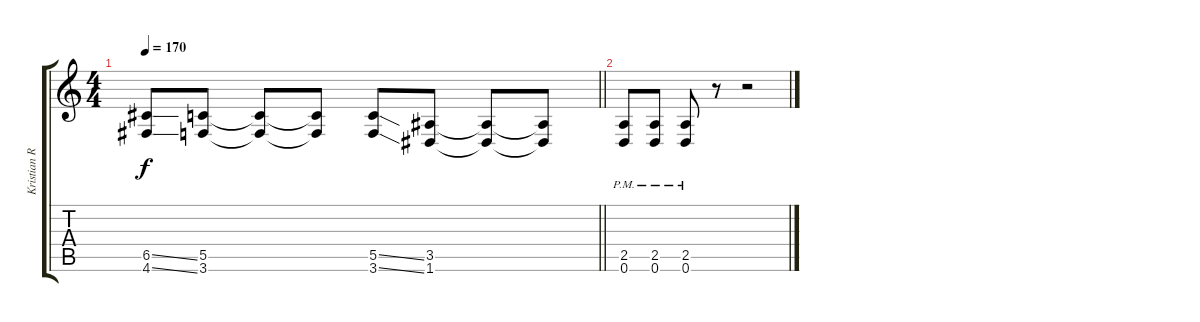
\track ("Kristian Ranta" "Kristian R") {instrument distortionguitar}
\staff {score tabs}
\tuning (D4 A3 F3 C3 G2 D2) {hide}
\ts (4 4)
\tempo 170
\clef g2
\barLineRight lightlight
\ks c
(6.5{ss} 4.6{ss}).8{dy f} (5.5 3.6).8 (5.5{t} 3.6{t}).8 (5.5{t} 3.6{t}).8 (5.5{ss} 3.6{ss}).8 (3.5 1.6).8 (3.5{t} 1.6{t}).8 (3.5{t} 1.6{t}).8 |
(2.5{pm} 0.6{pm}).8 (2.5{pm} 0.6{pm}).8 (2.5{pm} 0.6{pm}).8 r.8 r.2
